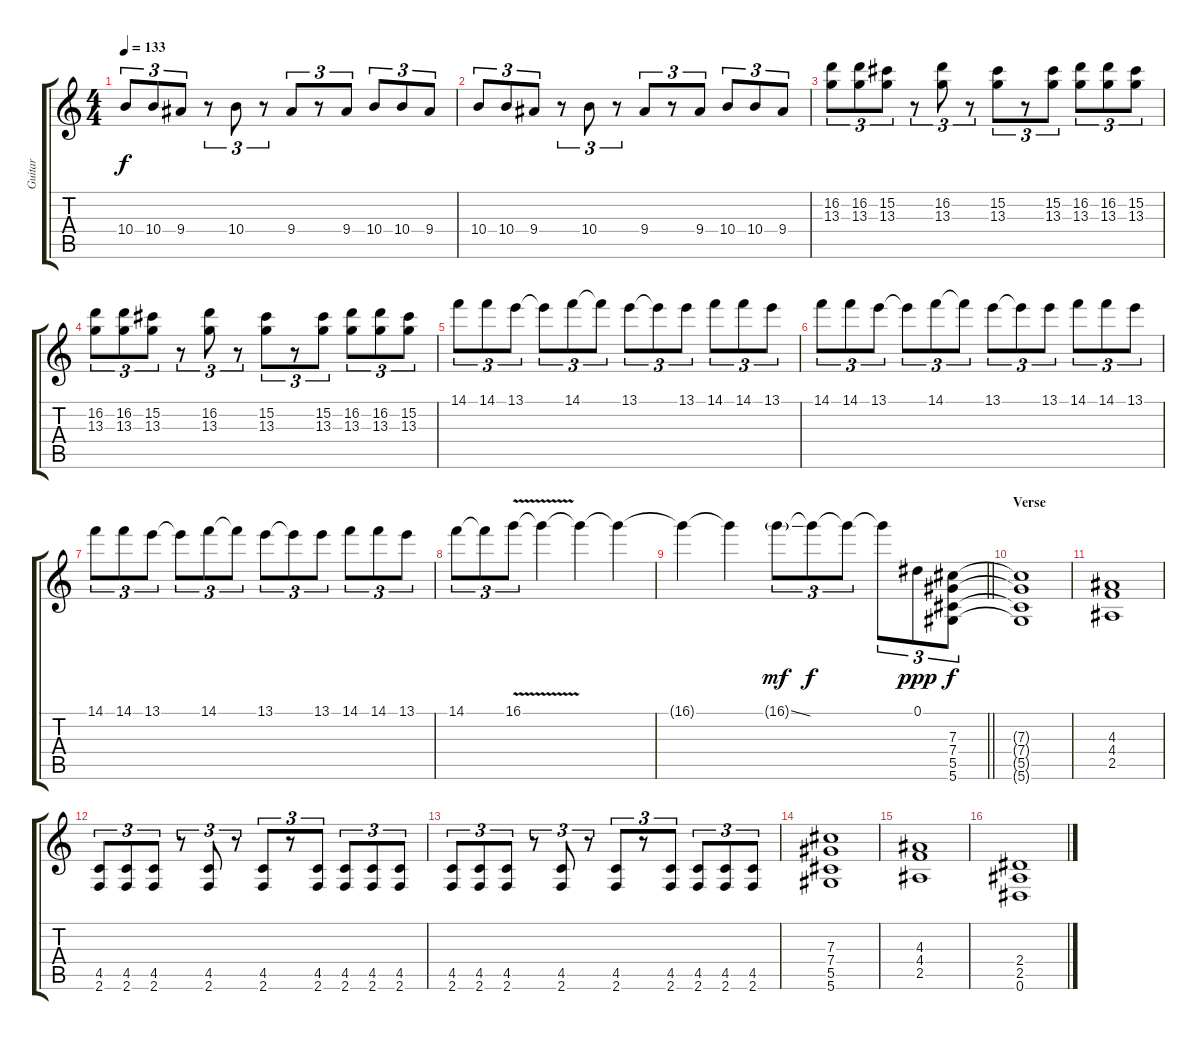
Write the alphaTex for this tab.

\track ("Guitar" "Guitar") {instrument distortionguitar}
\staff {score tabs}
\tuning (Eb4 Bb3 Gb3 Db3 Ab2 Eb2) {hide}
\ts (4 4)
\tempo 133
\clef g2
\ks c
10.4.8{tu (3 2) dy f} 10.4.8{tu (3 2)} 9.4.8{tu (3 2)} r.8{tu (3 2)} 10.4.8{tu (3 2)} r.8{tu (3 2)} 9.4.8{tu (3 2)} r.8{tu (3 2)} 9.4.8{tu (3 2)} 10.4.8{tu (3 2)} 10.4.8{tu (3 2)} 9.4.8{tu (3 2)} |
10.4.8{tu (3 2)} 10.4.8{tu (3 2)} 9.4.8{tu (3 2)} r.8{tu (3 2)} 10.4.8{tu (3 2)} r.8{tu (3 2)} 9.4.8{tu (3 2)} r.8{tu (3 2)} 9.4.8{tu (3 2)} 10.4.8{tu (3 2)} 10.4.8{tu (3 2)} 9.4.8{tu (3 2)} |
(16.2 13.3).8{tu (3 2) volume 9} (16.2 13.3).8{tu (3 2)} (15.2 13.3).8{tu (3 2)} r.8{tu (3 2)} (16.2 13.3).8{tu (3 2)} r.8{tu (3 2)} (15.2 13.3).8{tu (3 2)} r.8{tu (3 2)} (15.2 13.3).8{tu (3 2)} (16.2 13.3).8{tu (3 2)} (16.2 13.3).8{tu (3 2)} (15.2 13.3).8{tu (3 2)} |
(16.2 13.3).8{tu (3 2)} (16.2 13.3).8{tu (3 2)} (15.2 13.3).8{tu (3 2)} r.8{tu (3 2)} (16.2 13.3).8{tu (3 2)} r.8{tu (3 2)} (15.2 13.3).8{tu (3 2)} r.8{tu (3 2)} (15.2 13.3).8{tu (3 2)} (16.2 13.3).8{tu (3 2)} (16.2 13.3).8{tu (3 2)} (15.2 13.3).8{tu (3 2)} |
14.1.8{tu (3 2) volume 8} 14.1.8{tu (3 2)} 13.1.8{tu (3 2)} 13.1{t}.8{tu (3 2)} 14.1.8{tu (3 2)} 14.1{t}.8{tu (3 2)} 13.1.8{tu (3 2)} 13.1{t}.8{tu (3 2)} 13.1.8{tu (3 2)} 14.1.8{tu (3 2)} 14.1.8{tu (3 2)} 13.1.8{tu (3 2)} |
14.1.8{tu (3 2)} 14.1.8{tu (3 2)} 13.1.8{tu (3 2)} 13.1{t}.8{tu (3 2)} 14.1.8{tu (3 2)} 14.1{t}.8{tu (3 2)} 13.1.8{tu (3 2)} 13.1{t}.8{tu (3 2)} 13.1.8{tu (3 2)} 14.1.8{tu (3 2)} 14.1.8{tu (3 2)} 13.1.8{tu (3 2)} |
14.1.8{tu (3 2)} 14.1.8{tu (3 2)} 13.1.8{tu (3 2)} 13.1{t}.8{tu (3 2)} 14.1.8{tu (3 2)} 14.1{t}.8{tu (3 2)} 13.1.8{tu (3 2)} 13.1{t}.8{tu (3 2)} 13.1.8{tu (3 2)} 14.1.8{tu (3 2)} 14.1.8{tu (3 2)} 13.1.8{tu (3 2)} |
14.1.8{tu (3 2) volume 10} 14.1{t}.8{tu (3 2)} 16.1{v}.8{tu (3 2)} 16.1{t}.4 16.1{t}.4 16.1{t}.4 |
\barLineRight lightlight
16.1{t}.4 16.1{t}.4 16.1{ss g}.8{tu (3 2) dy mf} 16.1{t}.8{tu (3 2) dy f} 16.1{t}.8{tu (3 2)} 16.1{t}.8{tu (3 2)} 0.1.8{tu (3 2) dy ppp} (7.3 7.4 5.5 5.6).8{tu (3 2) dy f} |
\section ("" "Verse")
(7.3{t} 7.4{t} 5.5{t} 5.6{t}).1 |
(4.3 4.4 2.5).1 |
(4.5 2.6).8{tu (3 2)} (4.5 2.6).8{tu (3 2)} (4.5 2.6).8{tu (3 2)} r.8{tu (3 2)} (4.5 2.6).8{tu (3 2)} r.8{tu (3 2)} (4.5 2.6).8{tu (3 2)} r.8{tu (3 2)} (4.5 2.6).8{tu (3 2)} (4.5 2.6).8{tu (3 2)} (4.5 2.6).8{tu (3 2)} (4.5 2.6).8{tu (3 2)} |
(4.5 2.6).8{tu (3 2)} (4.5 2.6).8{tu (3 2)} (4.5 2.6).8{tu (3 2)} r.8{tu (3 2)} (4.5 2.6).8{tu (3 2)} r.8{tu (3 2)} (4.5 2.6).8{tu (3 2)} r.8{tu (3 2)} (4.5 2.6).8{tu (3 2)} (4.5 2.6).8{tu (3 2)} (4.5 2.6).8{tu (3 2)} (4.5 2.6).8{tu (3 2)} |
(7.3 7.4 5.5 5.6).1 |
(4.3 4.4 2.5).1 |
(2.4 2.5 0.6).1
